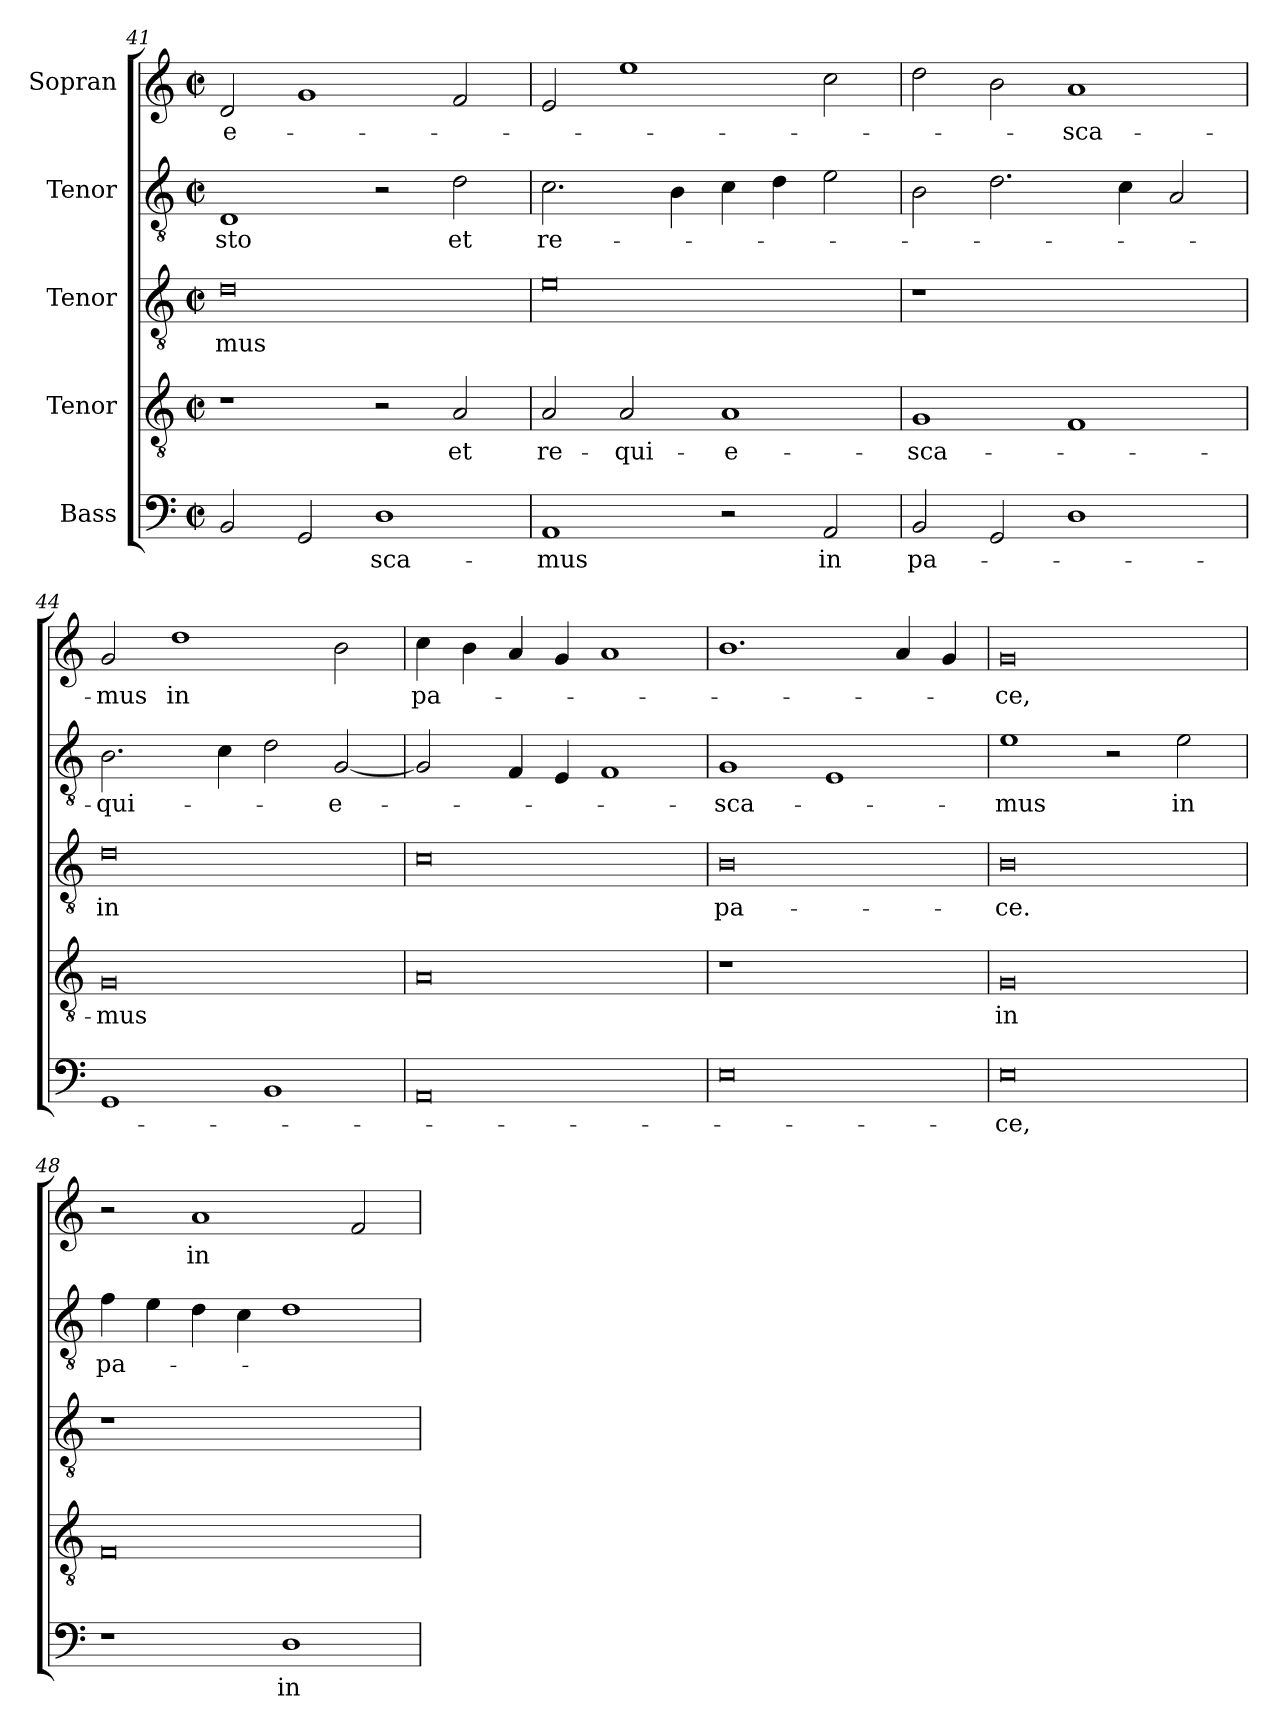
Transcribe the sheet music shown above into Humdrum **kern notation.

**kern	**text	**kern	**text	**kern	**text	**kern	**text	**kern	**text
*part5	*part5	*part4	*part4	*part3	*part3	*part2	*part2	*part1	*part1
*staff5	*staff5	*staff4	*staff4	*staff3	*staff3	*staff2	*staff2	*staff1	*staff1
*I"Bass	*	*I"Tenor	*	*I"Tenor	*	*I"Tenor	*	*I"Sopran	*
*clefF4	*	*clefGv2	*	*clefGv2	*	*clefGv2	*	*clefG2	*
*	*	*ITrd7c12	*	*ITrd7c12	*	*ITrd7c12	*	*	*
*k[]	*	*k[]	*	*k[]	*	*k[]	*	*k[]	*
*C:	*	*C:	*	*C:	*	*C:	*	*C:	*
*M2/2	*	*M2/2	*	*M2/2	*	*M2/2	*	*M2/2	*
*met(c|)	*	*met(c|)	*	*met(c|)	*	*met(c|)	*	*met(c|)	*
=41	=41	=41	=41	=41	=41	=41	=41	=41	=41
!	!	!	!	!	!LO:LY:b:color=#000000	!	!	!	!
!	!	!	!	!	!	!	!LO:LY:b:color=#000000	!	!
!	!	!	!	!	!	!	!	!	!LO:LY:b:color=#000000
2BBi/	.	1r	.	0Di	-mus	1DDi	-sto	2di/	-e-
2GGi/	.	.	.	.	.	.	.	1gi	.
!	!LO:LY:b:color=#000000	!	!	!	!	!	!	!	!
1Di	-sca-	2r	.	.	.	2r	.	.	.
!	!	!	!LO:LY:b:color=#000000	!	!	!	!	!	!
!	!	!	!	!	!	!	!LO:LY:b:color=#000000	!	!
.	.	2AAi/	et	.	.	2Di\	et	2fi/	.
=42	=42	=42	=42	=42	=42	=42	=42	=42	=42
!	!LO:LY:b:color=#000000	!	!	!	!	!	!	!	!
!	!	!	!LO:LY:b:color=#000000	!	!	!	!	!	!
!	!	!	!	!	!	!	!LO:LY:b:color=#000000	!	!
1AAi	-mus	2AAi/	re-	0Ei	.	2.Ci\	re-	2ei/	.
!	!	!	!LO:LY:b:color=#000000	!	!	!	!	!	!
.	.	2AAi/	-qui-	.	.	.	.	1eei	.
.	.	.	.	.	.	4BBi\	.	.	.
!	!	!	!LO:LY:b:color=#000000	!	!	!	!	!	!
2r	.	1AAi	-e-	.	.	4Ci\	.	.	.
.	.	.	.	.	.	4Di\	.	.	.
!	!LO:LY:b:color=#000000	!	!	!	!	!	!	!	!
2AAi/	in	.	.	.	.	2Ei\	.	2cci\	.
=43	=43	=43	=43	=43	=43	=43	=43	=43	=43
!	!LO:LY:b:color=#000000	!	!	!	!	!	!	!	!
!	!	!	!LO:LY:b:color=#000000	!LO:N:vis=1	!	!	!	!	!
2BBi/	pa-	1GGi	-sca-	1r	.	2BBi\	.	2ddi\	.
2GGi/	.	.	.	.	.	2.Di\	.	2bi\	.
!	!	!	!	!	!	!	!	!	!LO:LY:b:color=#000000
1Di	.	1FFi	.	1ryy	.	.	.	1ai	-sca-
.	.	.	.	.	.	4Ci\	.	.	.
.	.	.	.	.	.	2AAi/	.	.	.
=44	=44	=44	=44	=44	=44	=44	=44	=44	=44
!	!	!	!LO:LY:b:color=#000000	!	!	!	!	!	!
!	!	!	!	!	!LO:LY:b:color=#000000	!	!	!	!
!	!	!	!	!	!	!	!LO:LY:b:color=#000000	!	!
!	!	!	!	!	!	!	!	!	!LO:LY:b:color=#000000
1GGi	.	0GGi	-mus	0Di	in	2.BBi\	-qui-	2gi/	-mus
!	!	!	!	!	!	!	!	!	!LO:LY:b:color=#000000
.	.	.	.	.	.	.	.	1ddi	in
.	.	.	.	.	.	4Ci\	.	.	.
1BBi	.	.	.	.	.	2Di\	.	.	.
!	!	!	!	!	!	!	!LO:LY:b:color=#000000	!	!
.	.	.	.	.	.	[<2GGi/	-e-	2bi\	.
=45	=45	=45	=45	=45	=45	=45	=45	=45	=45
!	!	!	!	!	!	!	!	!	!LO:LY:b:color=#000000
0AAi	.	0AAi	.	0Ci	.	2GGi/]	.	4cci\	pa-
.	.	.	.	.	.	.	.	4bi\	.
.	.	.	.	.	.	4FFi/	.	4ai/	.
.	.	.	.	.	.	4EEi/	.	4gi/	.
.	.	.	.	.	.	1FFi	.	1ai	.
!!LO:PB:g=z
=46	=46	=46	=46	=46	=46	=46	=46	=46	=46
!	!	!LO:N:vis=1	!	!	!	!	!	!	!
!	!	!	!	!	!LO:LY:b:color=#000000	!	!	!	!
!	!	!	!	!	!	!	!LO:LY:b:color=#000000	!	!
0Ei	.	1r	.	0BBi	pa-	1GGi	-sca-	1.bi	.
.	.	1ryy	.	.	.	1EEi	.	.	.
.	.	.	.	.	.	.	.	4ai/	.
.	.	.	.	.	.	.	.	4gi/	.
=47	=47	=47	=47	=47	=47	=47	=47	=47	=47
!	!LO:LY:b:color=#000000	!	!	!	!	!	!	!	!
!	!	!	!LO:LY:b:color=#000000	!	!	!	!	!	!
!	!	!	!	!	!LO:LY:b:color=#000000	!	!	!	!
!	!	!	!	!	!	!	!LO:LY:b:color=#000000	!	!
!	!	!	!	!	!	!	!	!	!LO:LY:b:color=#000000
0Ei	-ce,	0GGi	in	0BBi	-ce.	1Ei	-mus	0gi	-ce,
.	.	.	.	.	.	2r	.	.	.
!	!	!	!	!	!	!	!LO:LY:b:color=#000000	!	!
.	.	.	.	.	.	2Ei\	in	.	.
=48	=48	=48	=48	=48	=48	=48	=48	=48	=48
!	!	!	!	!LO:N:vis=1	!	!	!	!	!
!	!	!	!	!	!	!	!LO:LY:b:color=#000000	!	!
1r	.	0FFi	.	1r	.	4Fi\	pa-	2r	.
.	.	.	.	.	.	4Ei\	.	.	.
!	!	!	!	!	!	!	!	!	!LO:LY:b:color=#000000
.	.	.	.	.	.	4Di\	.	1ai	in
.	.	.	.	.	.	4Ci\	.	.	.
!	!LO:LY:b:color=#000000	!	!	!	!	!	!	!	!
1Di	in	.	.	1ryy	.	1Di	.	.	.
.	.	.	.	.	.	.	.	2fi/	.
=	=	=	=	=	=	=	=	=	=
*-	*-	*-	*-	*-	*-	*-	*-	*-	*-
